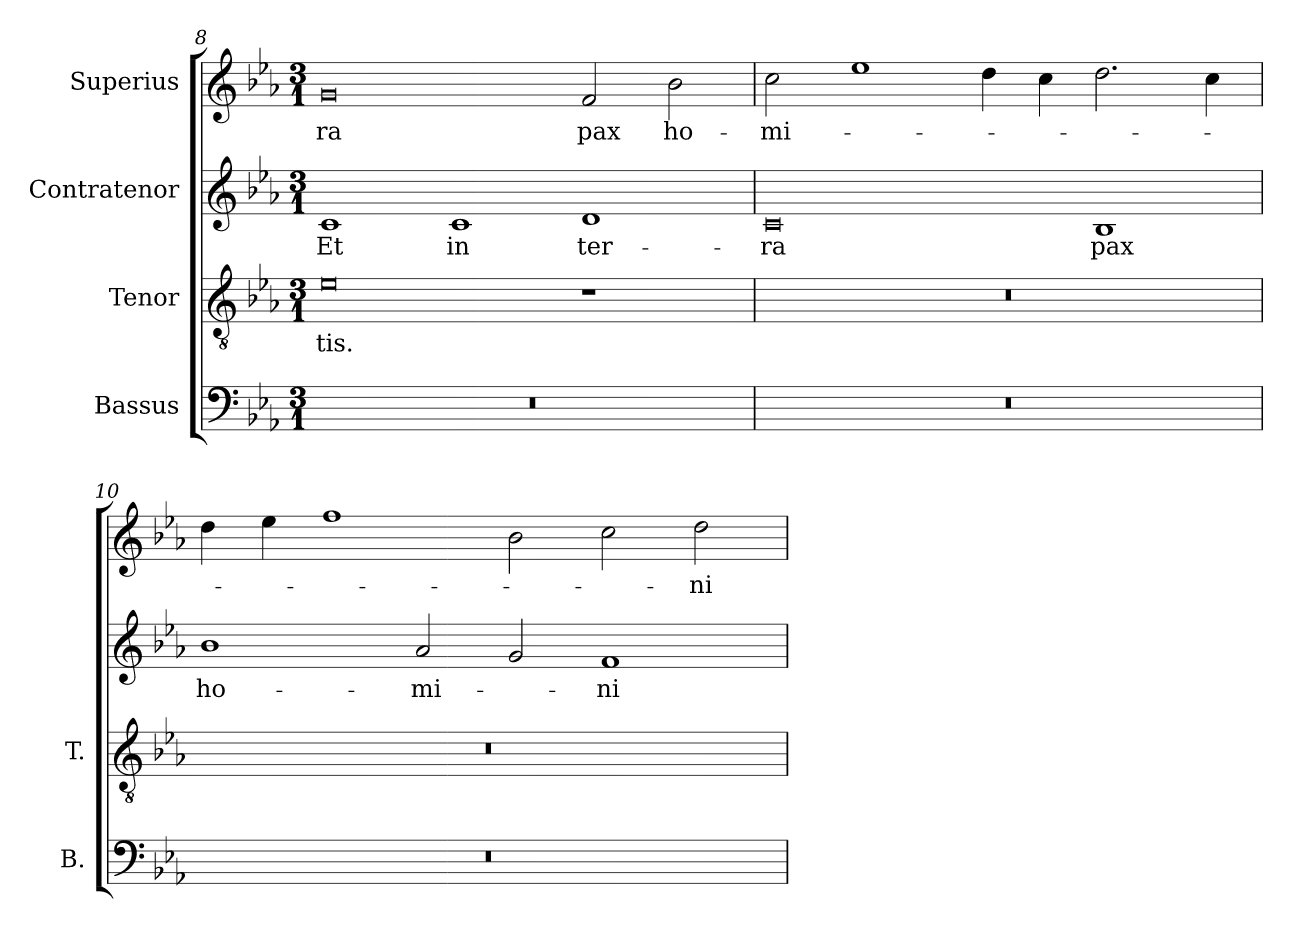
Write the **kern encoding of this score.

**kern	**kern	**text	**kern	**text	**kern	**text
*part4	*part3	*part3	*part2	*part2	*part1	*part1
*staff4	*staff3	*staff3	*staff2	*staff2	*staff1	*staff1
*I"Bassus	*I"Tenor	*	*I"Contratenor	*	*I"Superius	*
*I'B.	*I'T.	*	*	*	*	*
*clefF4	*clefGv2	*	*clefG2	*	*clefG2	*
*	*ITrd7c12	*	*ITrd7c12	*	*	*
*k[b-e-a-]	*k[b-e-a-]	*	*k[b-e-a-]	*	*k[b-e-a-]	*
*E-:	*E-:	*	*E-:	*	*E-:	*
*M3/1	*M3/1	*	*M3/1	*	*M3/1	*
=8	=8	=8	=8	=8	=8	=8
!LO:N:vis=1	!	!	!	!	!	!
!	!	!LO:LY:b:color=#000000	!	!	!	!
!	!	!	!	!LO:LY:b:color=#000000	!	!
!	!	!	!	!	!	!LO:LY:b:color=#000000
0.r	0E-i	-tis.	1Ci	Et	0gi	-ra
!	!	!	!	!LO:LY:b:color=#000000	!	!
.	.	.	1Ci	in	.	.
!	!	!	!	!LO:LY:b:color=#000000	!	!
!	!	!	!	!	!	!LO:LY:b:color=#000000
.	1r	.	1Di	ter-	2fi/	pax
!	!	!	!	!	!	!LO:LY:b:color=#000000
.	.	.	.	.	2b-i\	ho-
=9	=9	=9	=9	=9	=9	=9
!LO:N:vis=1	!LO:N:vis=1	!	!	!	!	!
!	!	!	!	!LO:LY:b:color=#000000	!	!
!	!	!	!	!	!	!LO:LY:b:color=#000000
0.r	0.r	.	0Ci	-ra	2cci\	-mi-
.	.	.	.	.	1ee-i	.
.	.	.	.	.	4ddi\	.
.	.	.	.	.	4cci\	.
!	!	!	!	!LO:LY:b:color=#000000	!	!
.	.	.	1BB-i	pax	2.ddi\	.
.	.	.	.	.	4cci\	.
=10	=10	=10	=10	=10	=10	=10
!LO:N:vis=1	!LO:N:vis=1	!	!	!	!	!
!	!	!	!	!LO:LY:b:color=#000000	!	!
0.r	0.r	.	1B-i	ho-	4ddi\	.
.	.	.	.	.	4ee-i\	.
.	.	.	.	.	1ffi	.
!	!	!	!	!LO:LY:b:color=#000000	!	!
.	.	.	2A-i/	-mi-	.	.
.	.	.	2Gi/	.	2b-i\	.
!	!	!	!	!LO:LY:b:color=#000000	!	!
.	.	.	1Fi	-ni-	2cci\	.
!	!	!	!	!	!	!LO:LY:b:color=#000000
.	.	.	.	.	2ddi\	-ni-
=	=	=	=	=	=	=
*-	*-	*-	*-	*-	*-	*-
